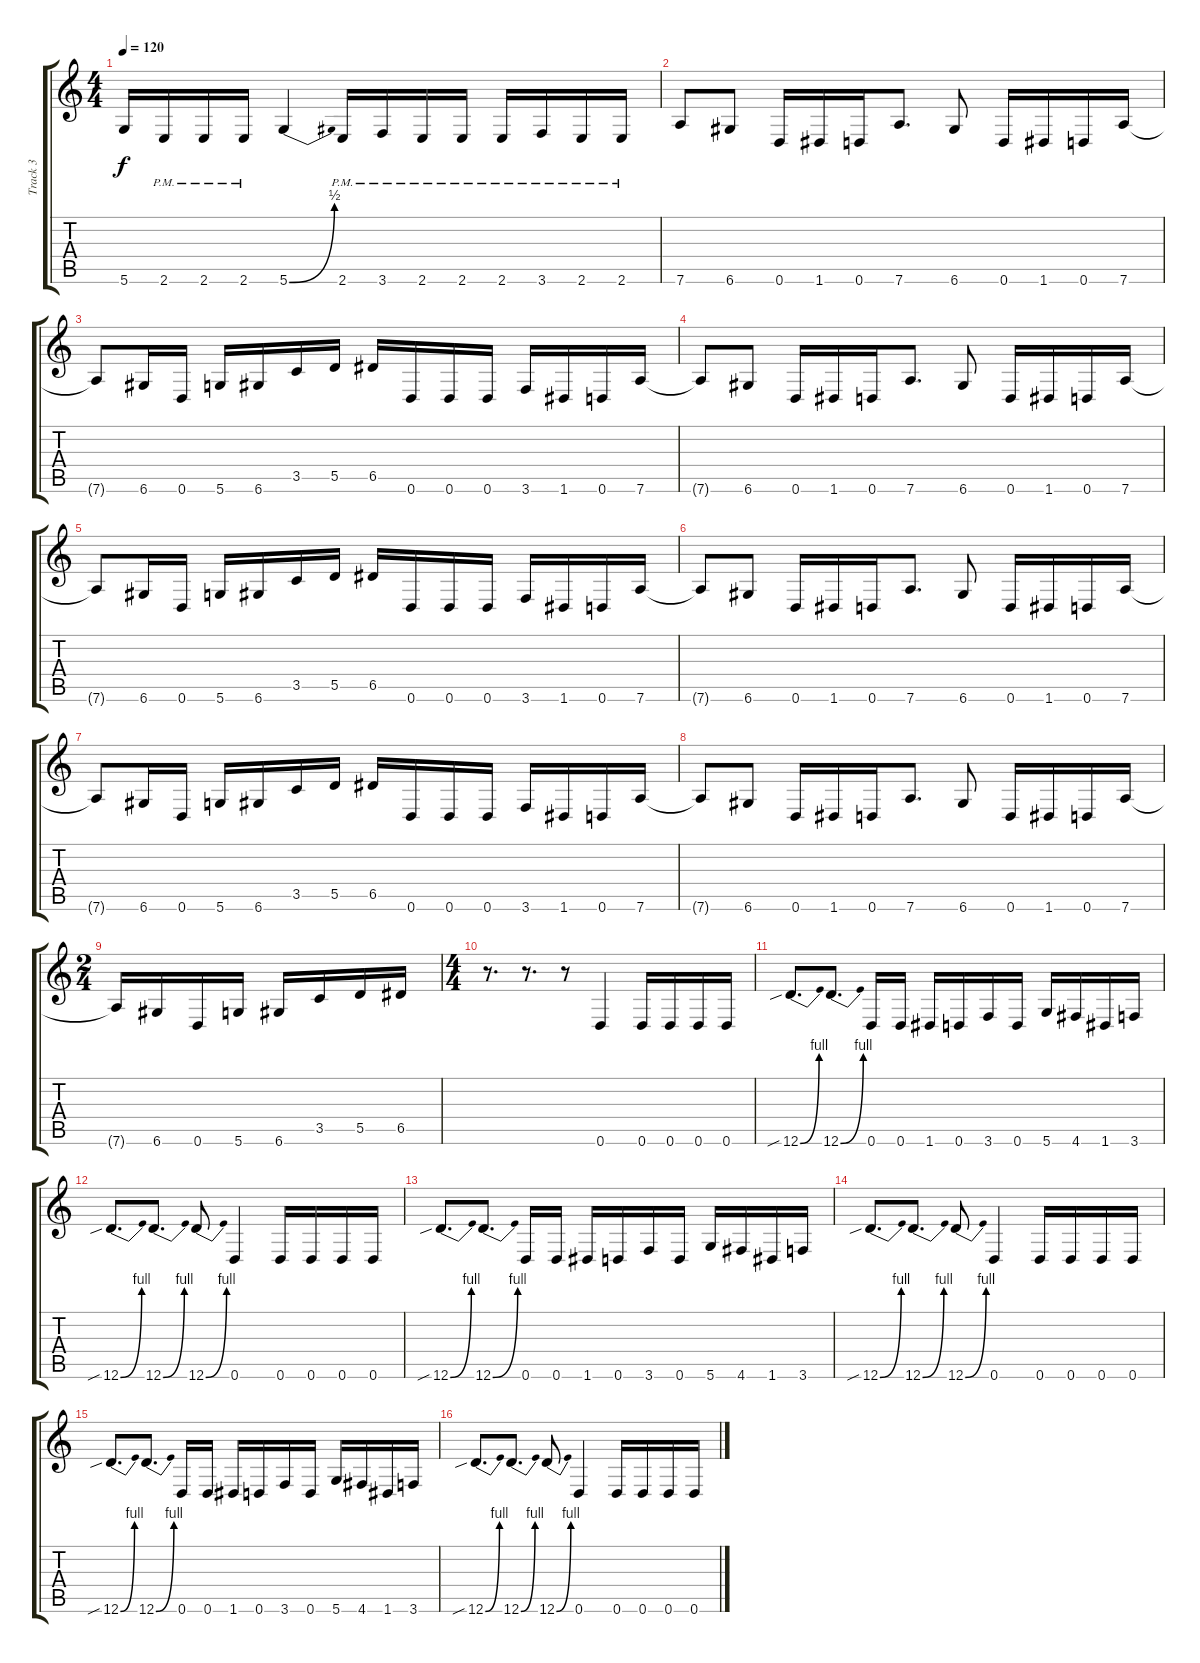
\track ("Track 3" "Track 3") {instrument distortionguitar}
\staff {score tabs}
\tuning (E4 B3 G3 D3 A2 D2) {hide}
\ts (4 4)
\tempo 120
\clef g2
\ks c
5.6.16{dy f} 2.6{pm}.16 2.6{pm}.16 2.6{pm}.16 5.6{be (bend 0 0 60 2)}.4 2.6{pm}.16 3.6{pm}.16 2.6{pm}.16 2.6{pm}.16 2.6{pm}.16 3.6{pm}.16 2.6{pm}.16 2.6{pm}.16 |
7.6.8 6.6.8 0.6.16 1.6.16 0.6.16 7.6.8{d} 6.6.8 0.6.16 1.6.16 0.6.16 7.6.16 |
7.6{t}.8 6.6.16 0.6.16 5.6.16 6.6.16 3.5.16 5.5.16 6.5.16 0.6.16 0.6.16 0.6.16 3.6.16 1.6.16 0.6.16 7.6.16 |
7.6{t}.8 6.6.8 0.6.16 1.6.16 0.6.16 7.6.8{d} 6.6.8 0.6.16 1.6.16 0.6.16 7.6.16 |
7.6{t}.8 6.6.16 0.6.16 5.6.16 6.6.16 3.5.16 5.5.16 6.5.16 0.6.16 0.6.16 0.6.16 3.6.16 1.6.16 0.6.16 7.6.16 |
7.6{t}.8 6.6.8 0.6.16 1.6.16 0.6.16 7.6.8{d} 6.6.8 0.6.16 1.6.16 0.6.16 7.6.16 |
7.6{t}.8 6.6.16 0.6.16 5.6.16 6.6.16 3.5.16 5.5.16 6.5.16 0.6.16 0.6.16 0.6.16 3.6.16 1.6.16 0.6.16 7.6.16 |
7.6{t}.8 6.6.8 0.6.16 1.6.16 0.6.16 7.6.8{d} 6.6.8 0.6.16 1.6.16 0.6.16 7.6.16 |
\ts (2 4)
7.6{t}.16 6.6.16 0.6.16 5.6.16 6.6.16 3.5.16 5.5.16 6.5.16 |
\ts (4 4)
r.8{d} r.8{d} r.8 0.6.4 0.6.16 0.6.16 0.6.16 0.6.16 |
12.6{be (bend 0 0 60 4) sib}.8{d} 12.6{be (bend 0 0 60 4)}.8{d} 0.6.16 0.6.16 1.6.16 0.6.16 3.6.16 0.6.16 5.6.16 4.6.16 1.6.16 3.6.16 |
12.6{be (bend 0 0 60 4) sib}.8{d} 12.6{be (bend 0 0 60 4)}.8{d} 12.6{be (bend 0 0 60 4)}.8 0.6.4 0.6.16 0.6.16 0.6.16 0.6.16 |
12.6{be (bend 0 0 60 4) sib}.8{d} 12.6{be (bend 0 0 60 4)}.8{d} 0.6.16 0.6.16 1.6.16 0.6.16 3.6.16 0.6.16 5.6.16 4.6.16 1.6.16 3.6.16 |
12.6{be (bend 0 0 60 4) sib}.8{d} 12.6{be (bend 0 0 60 4)}.8{d} 12.6{be (bend 0 0 60 4)}.8 0.6.4 0.6.16 0.6.16 0.6.16 0.6.16 |
12.6{be (bend 0 0 60 4) sib}.8{d} 12.6{be (bend 0 0 60 4)}.8{d} 0.6.16 0.6.16 1.6.16 0.6.16 3.6.16 0.6.16 5.6.16 4.6.16 1.6.16 3.6.16 |
12.6{be (bend 0 0 60 4) sib}.8{d} 12.6{be (bend 0 0 60 4)}.8{d} 12.6{be (bend 0 0 60 4)}.8 0.6.4 0.6.16 0.6.16 0.6.16 0.6.16
